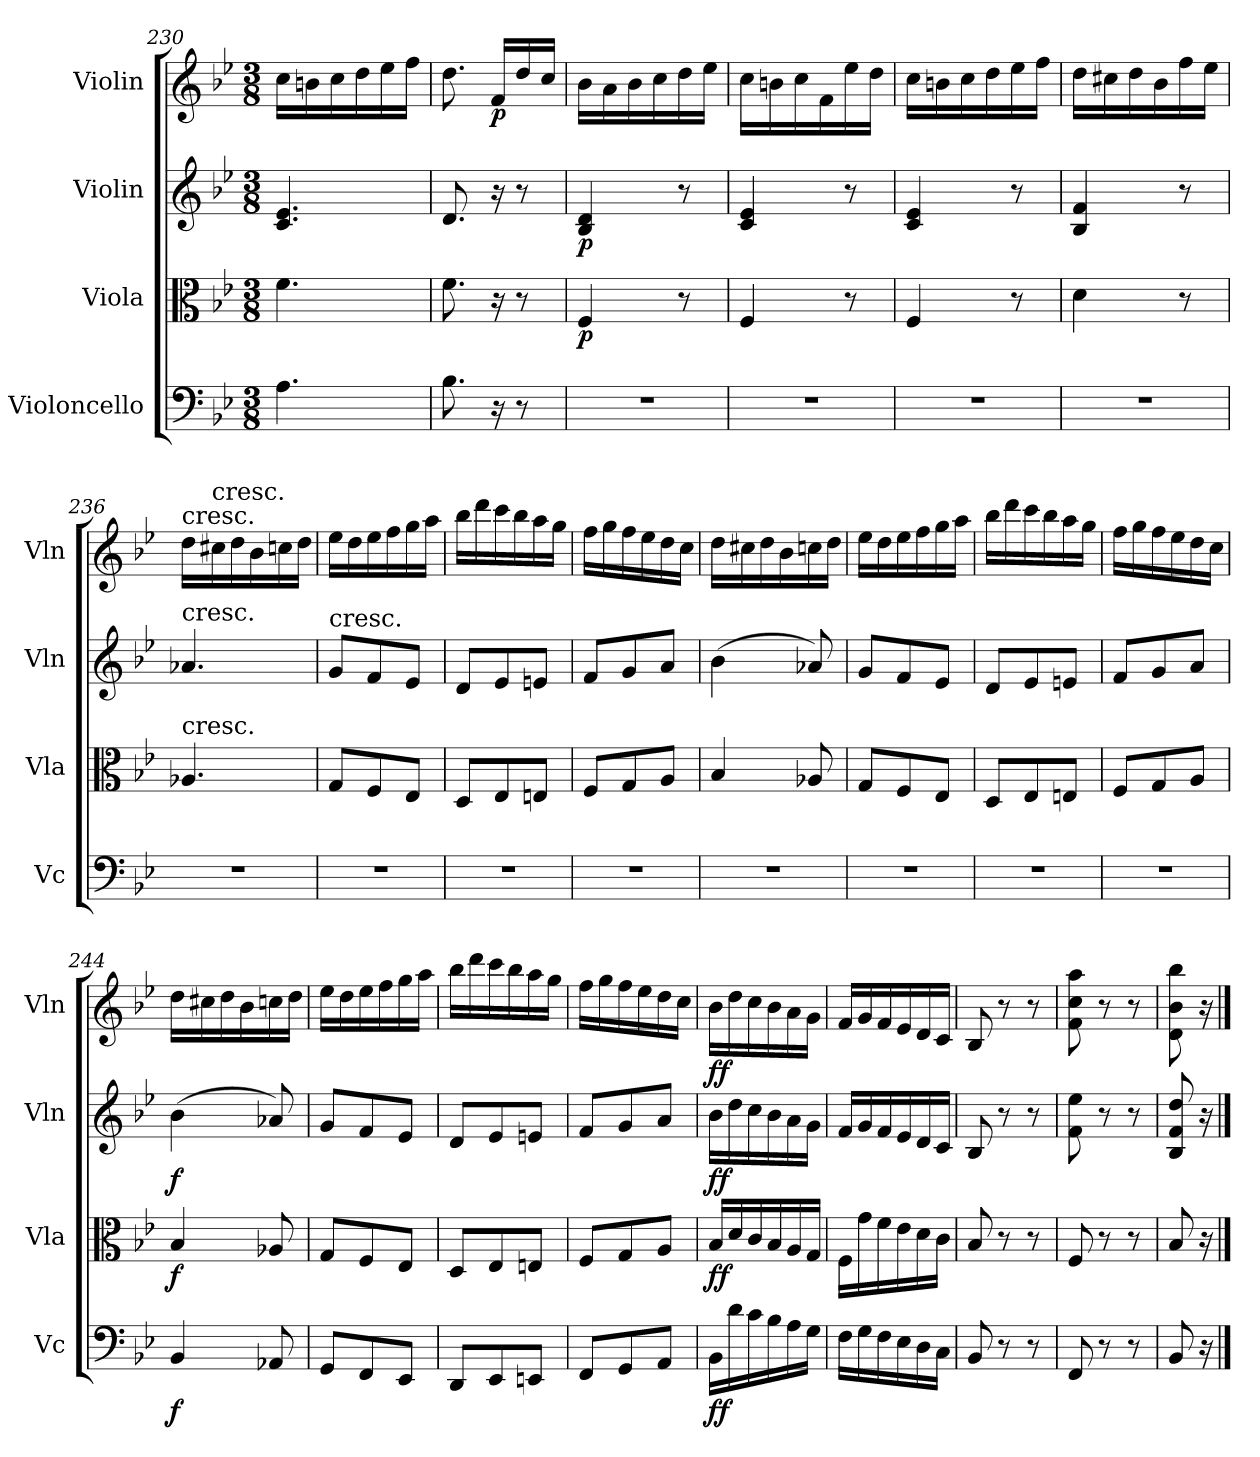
**kern	**dynam	**kern	**dynam	**kern	**dynam	**kern	**dynam
*part4	*part4	*part3	*part3	*part2	*part2	*part1	*part1
*staff4	*staff4	*staff3	*staff3	*staff2	*staff2	*staff1	*staff1
*I"Violoncello	*	*I"Viola	*	*I"Violin	*	*I"Violin	*
*I'Vc	*	*I'Vla	*	*I'Vln	*	*I'Vln	*
*clefF4	*	*clefC3	*	*clefG2	*	*clefG2	*
*k[b-e-]	*	*k[b-e-]	*	*k[b-e-]	*	*k[b-e-]	*
*B-:	*	*B-:	*	*B-:	*	*B-:	*
*M3/8	*	*M3/8	*	*M3/8	*	*M3/8	*
=230	=230	=230	=230	=230	=230	=230	=230
4.A\	.	4.f\	.	4.c/ 4.e-/	.	16cc\LL	.
.	.	.	.	.	.	16bn\	.
.	.	.	.	.	.	16cc\	.
.	.	.	.	.	.	16dd\	.
.	.	.	.	.	.	16ee-\	.
.	.	.	.	.	.	16ff\JJ	.
=231	=231	=231	=231	=231	=231	=231	=231
8.B-\	.	8.f\	.	8.d/	.	8.dd\	.
16r	.	16r	.	16r	.	16f/LL	p
8r	.	8r	.	8r	.	16dd/	.
.	.	.	.	.	.	16cc/JJ	.
=232	=232	=232	=232	=232	=232	=232	=232
4.r	.	4F/	p	4B-/ 4d/	p	16b-\LL	.
.	.	.	.	.	.	16a\	.
.	.	.	.	.	.	16b-\	.
.	.	.	.	.	.	16cc\	.
.	.	8r	.	8r	.	16dd\	.
.	.	.	.	.	.	16ee-\JJ	.
=233	=233	=233	=233	=233	=233	=233	=233
4.r	.	4F/	.	4c/ 4e-/	.	16cc\LL	.
.	.	.	.	.	.	16bn\	.
.	.	.	.	.	.	16cc\	.
.	.	.	.	.	.	16f\	.
.	.	8r	.	8r	.	16ee-\	.
.	.	.	.	.	.	16dd\JJ	.
=234	=234	=234	=234	=234	=234	=234	=234
4.r	.	4F/	.	4c/ 4e-/	.	16cc\LL	.
.	.	.	.	.	.	16bn\	.
.	.	.	.	.	.	16cc\	.
.	.	.	.	.	.	16dd\	.
.	.	8r	.	8r	.	16ee-\	.
.	.	.	.	.	.	16ff\JJ	.
=235	=235	=235	=235	=235	=235	=235	=235
4.r	.	4d\	.	4B-/ 4f/	.	16dd\LL	.
.	.	.	.	.	.	16cc#X\	.
.	.	.	.	.	.	16dd\	.
.	.	.	.	.	.	16b-\	.
.	.	8r	.	8r	.	16ff\	.
.	.	.	.	.	.	16ee-\JJ	.
=236	=236	=236	=236	=236	=236	=236	=236
!	!	!	!	!	!	!LO:TX:t=cresc.	!
!	!	!	!	!LO:TX:t=cresc.	!	!	!
!	!	!LO:TX:t=cresc.	!	!	!	!	!
4.r	.	4.A-X/	.	4.a-X/	.	16dd\LL	.
!	!	!	!	!	!	!LO:TX:t=cresc.	!
.	.	.	.	.	.	16cc#X\	.
.	.	.	.	.	.	16dd\	.
.	.	.	.	.	.	16b-\	.
.	.	.	.	.	.	16ccn\	.
.	.	.	.	.	.	16dd\JJ	.
=237	=237	=237	=237	=237	=237	=237	=237
!	!	!	!	!LO:TX:t=cresc.	!	!	!
4.r	.	8G/L	.	8g/L	.	16ee-\LL	.
.	.	.	.	.	.	16dd\	.
.	.	8F/	.	8f/	.	16ee-\	.
.	.	.	.	.	.	16ff\	.
.	.	8E-/J	.	8e-/J	.	16gg\	.
.	.	.	.	.	.	16aa\JJ	.
=238	=238	=238	=238	=238	=238	=238	=238
4.r	.	8D/L	.	8d/L	.	16bb-\LL	.
.	.	.	.	.	.	16ddd\	.
.	.	8E-/	.	8e-/	.	16ccc\	.
.	.	.	.	.	.	16bb-\	.
.	.	8En/J	.	8en/J	.	16aa\	.
.	.	.	.	.	.	16gg\JJ	.
=239	=239	=239	=239	=239	=239	=239	=239
4.r	.	8F/L	.	8f/L	.	16ff\LL	.
.	.	.	.	.	.	16gg\	.
.	.	8G/	.	8g/	.	16ff\	.
.	.	.	.	.	.	16ee-\	.
.	.	8A/J	.	8a/J	.	16dd\	.
.	.	.	.	.	.	16cc\JJ	.
=240	=240	=240	=240	=240	=240	=240	=240
4.r	.	4B-/	.	(4b-\	.	16dd\LL	.
.	.	.	.	.	.	16cc#X\	.
.	.	.	.	.	.	16dd\	.
.	.	.	.	.	.	16b-\	.
.	.	8A-X/	.	8a-X/)	.	16ccn\	.
.	.	.	.	.	.	16dd\JJ	.
=241	=241	=241	=241	=241	=241	=241	=241
4.r	.	8G/L	.	8g/L	.	16ee-\LL	.
.	.	.	.	.	.	16dd\	.
.	.	8F/	.	8f/	.	16ee-\	.
.	.	.	.	.	.	16ff\	.
.	.	8E-/J	.	8e-/J	.	16gg\	.
.	.	.	.	.	.	16aa\JJ	.
=242	=242	=242	=242	=242	=242	=242	=242
4.r	.	8D/L	.	8d/L	.	16bb-\LL	.
.	.	.	.	.	.	16ddd\	.
.	.	8E-/	.	8e-/	.	16ccc\	.
.	.	.	.	.	.	16bb-\	.
.	.	8En/J	.	8en/J	.	16aa\	.
.	.	.	.	.	.	16gg\JJ	.
=243	=243	=243	=243	=243	=243	=243	=243
4.r	.	8F/L	.	8f/L	.	16ff\LL	.
.	.	.	.	.	.	16gg\	.
.	.	8G/	.	8g/	.	16ff\	.
.	.	.	.	.	.	16ee-\	.
.	.	8A/J	.	8a/J	.	16dd\	.
.	.	.	.	.	.	16cc\JJ	.
=244	=244	=244	=244	=244	=244	=244	=244
4BB-/	f	4B-/	f	(4b-\	f	16dd\LL	.
.	.	.	.	.	.	16cc#X\	.
.	.	.	.	.	.	16dd\	.
.	.	.	.	.	.	16b-\	.
8AA-X/	.	8A-X/	.	8a-X/)	.	16ccn\	.
.	.	.	.	.	.	16dd\JJ	.
=245	=245	=245	=245	=245	=245	=245	=245
8GG/L	.	8G/L	.	8g/L	.	16ee-\LL	.
.	.	.	.	.	.	16dd\	.
8FF/	.	8F/	.	8f/	.	16ee-\	.
.	.	.	.	.	.	16ff\	.
8EE-/J	.	8E-/J	.	8e-/J	.	16gg\	.
.	.	.	.	.	.	16aa\JJ	.
=246	=246	=246	=246	=246	=246	=246	=246
8DD/L	.	8D/L	.	8d/L	.	16bb-\LL	.
.	.	.	.	.	.	16ddd\	.
8EE-/	.	8E-/	.	8e-/	.	16ccc\	.
.	.	.	.	.	.	16bb-\	.
8EEn/J	.	8En/J	.	8en/J	.	16aa\	.
.	.	.	.	.	.	16gg\JJ	.
=247	=247	=247	=247	=247	=247	=247	=247
8FF/L	.	8F/L	.	8f/L	.	16ff\LL	.
.	.	.	.	.	.	16gg\	.
8GG/	.	8G/	.	8g/	.	16ff\	.
.	.	.	.	.	.	16ee-\	.
8AA/J	.	8A/J	.	8a/J	.	16dd\	.
.	.	.	.	.	.	16cc\JJ	.
=248	=248	=248	=248	=248	=248	=248	=248
16BB-\LL	ff	16B-/LL	ff	16b-\LL	ff	16b-\LL	ff
16d\	.	16d/	.	16dd\	.	16dd\	.
16c\	.	16c/	.	16cc\	.	16cc\	.
16B-\	.	16B-/	.	16b-\	.	16b-\	.
16A\	.	16A/	.	16a\	.	16a\	.
16G\JJ	.	16G/JJ	.	16g\JJ	.	16g\JJ	.
=249	=249	=249	=249	=249	=249	=249	=249
16F\LL	.	16F\LL	.	16f/LL	.	16f/LL	.
16G\	.	16g\	.	16g/	.	16g/	.
16F\	.	16f\	.	16f/	.	16f/	.
16E-\	.	16e-\	.	16e-/	.	16e-/	.
16D\	.	16d\	.	16d/	.	16d/	.
16C\JJ	.	16c\JJ	.	16c/JJ	.	16c/JJ	.
=250	=250	=250	=250	=250	=250	=250	=250
8BB-/	.	8B-/	.	8B-/	.	8B-/	.
8r	.	8r	.	8r	.	8r	.
8r	.	8r	.	8r	.	8r	.
=251	=251	=251	=251	=251	=251	=251	=251
8FF/	.	8F/	.	8f\ 8ee-\	.	8f\ 8cc\ 8aa\	.
8r	.	8r	.	8r	.	8r	.
8r	.	8r	.	8r	.	8r	.
=252	=252	=252	=252	=252	=252	=252	=252
8BB-/	.	8B-/	.	8B-/ 8f/ 8dd/	.	8d\ 8b-\ 8bb-\	.
16r	.	16r	.	16r	.	16r	.
==	==	==	==	==	==	==	==
*-	*-	*-	*-	*-	*-	*-	*-
